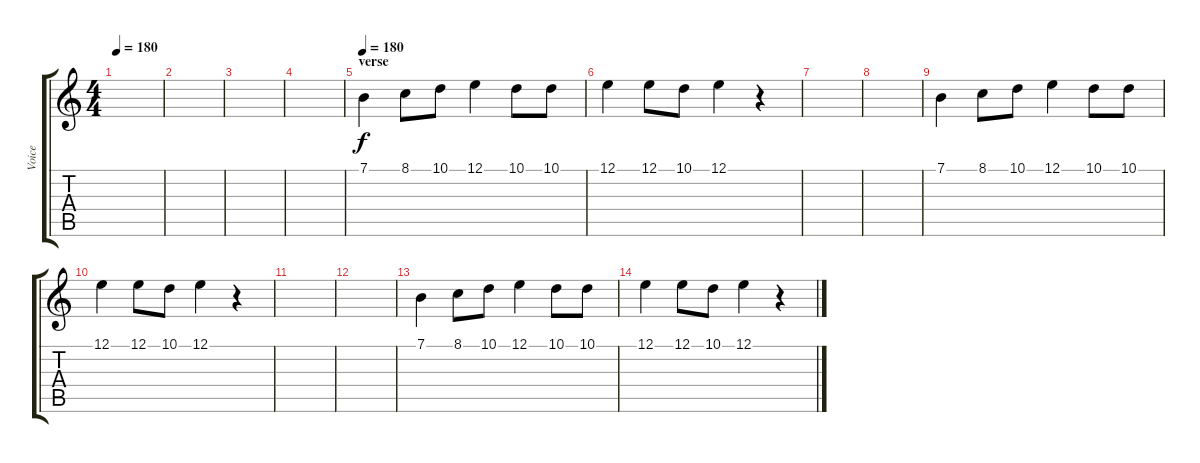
\track ("Voice" "Voice") {instrument choiraahs}
\staff {score tabs}
\tuning (E4 B3 G3 D3 A2 E2) {hide}
\ts (4 4)
\tempo 180
\clef g2
\ks c
|
|
|
|
\section ("" "verse")
\tempo 180
7.1.4 8.1.8 10.1.8 12.1.4 10.1.8 10.1.8 |
12.1.4 12.1.8 10.1.8 12.1.4 r.4 |
|
|
7.1.4 8.1.8 10.1.8 12.1.4 10.1.8 10.1.8 |
12.1.4 12.1.8 10.1.8 12.1.4 r.4 |
|
|
7.1.4 8.1.8 10.1.8 12.1.4 10.1.8 10.1.8 |
12.1.4 12.1.8 10.1.8 12.1.4 r.4
